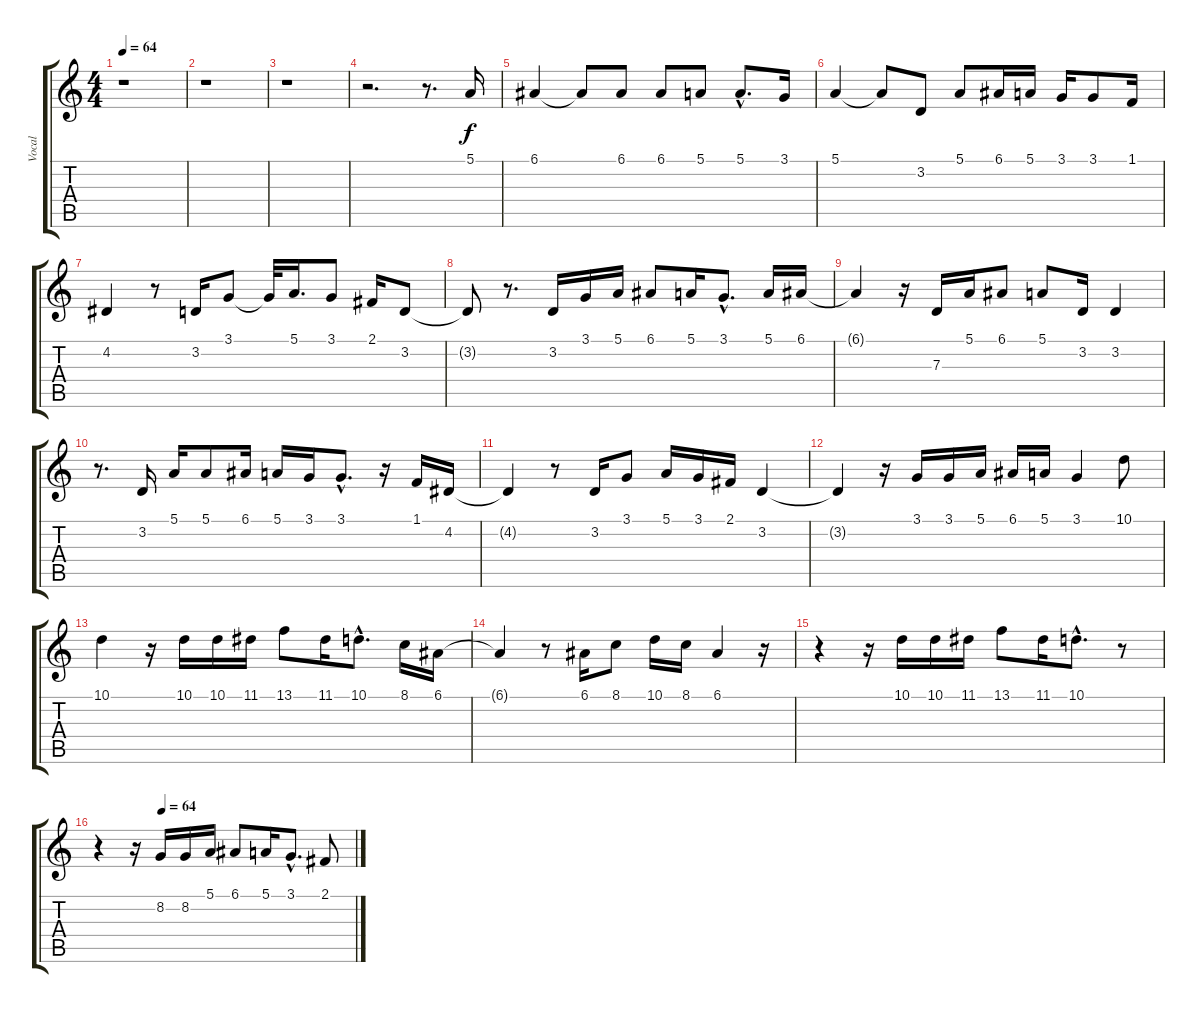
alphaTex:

\track ("Vocal" "Vocal") {instrument voiceoohs}
\staff {score tabs}
\tuning (E4 B3 G3 D3 A2 E2) {hide}
\ts (4 4)
\tempo 64
\clef g2
\ks c
r.1{dy f instrument voiceoohs} |
r.1 |
r.1 |
r.2{d} r.8{d} 5.1.16 |
6.1.4 6.1{t}.8 6.1.8 6.1.8 5.1.8 5.1{hac}.8{d} 3.1.16 |
5.1.4 5.1{t}.8 3.2.8 5.1.8 6.1.16 5.1.16 3.1.16 3.1.8 1.1.16 |
4.2.4 r.8 3.2.16 3.1.8 3.1{t}.32 5.1.16{d} 3.1.8 2.1.16 3.2.8 |
3.2{t}.8 r.8{d} 3.2.16 3.1.16 5.1.16 6.1.8 5.1.16 3.1{hac}.8{d} 5.1.16 6.1.16 |
6.1{t}.4 r.16 7.3.16 5.1.16 6.1.8 5.1.8 3.2.16 3.2.4 |
r.8{d} 3.2.16 5.1.16 5.1.8 6.1.16 5.1.16 3.1.16 3.1{hac}.8{d} r.16 1.1.16 4.2.16 |
4.2{t}.4 r.8 3.2.16 3.1.8 5.1.16 3.1.16 2.1.16 3.2.4 |
3.2{t}.4 r.16 3.1.16 3.1.16 5.1.16 6.1.16 5.1.16 3.1.4 10.1.8 |
10.1.4 r.16 10.1.16 10.1.16 11.1.16 13.1.8 11.1.16 10.1{hac}.8{d} 8.1.16 6.1.16 |
6.1{t}.4 r.8 6.1.16 8.1.8 10.1.16 8.1.16 6.1.4 r.16 |
r.4 r.16 10.1.16 10.1.16 11.1.16 13.1.8 11.1.16 10.1{hac}.8{d} r.8 |
\tempo (64 0.25)
r.4 r.16 8.2.16 8.2.16 5.1.16 6.1.8 5.1.16 3.1{hac}.8{d} 2.1.8
